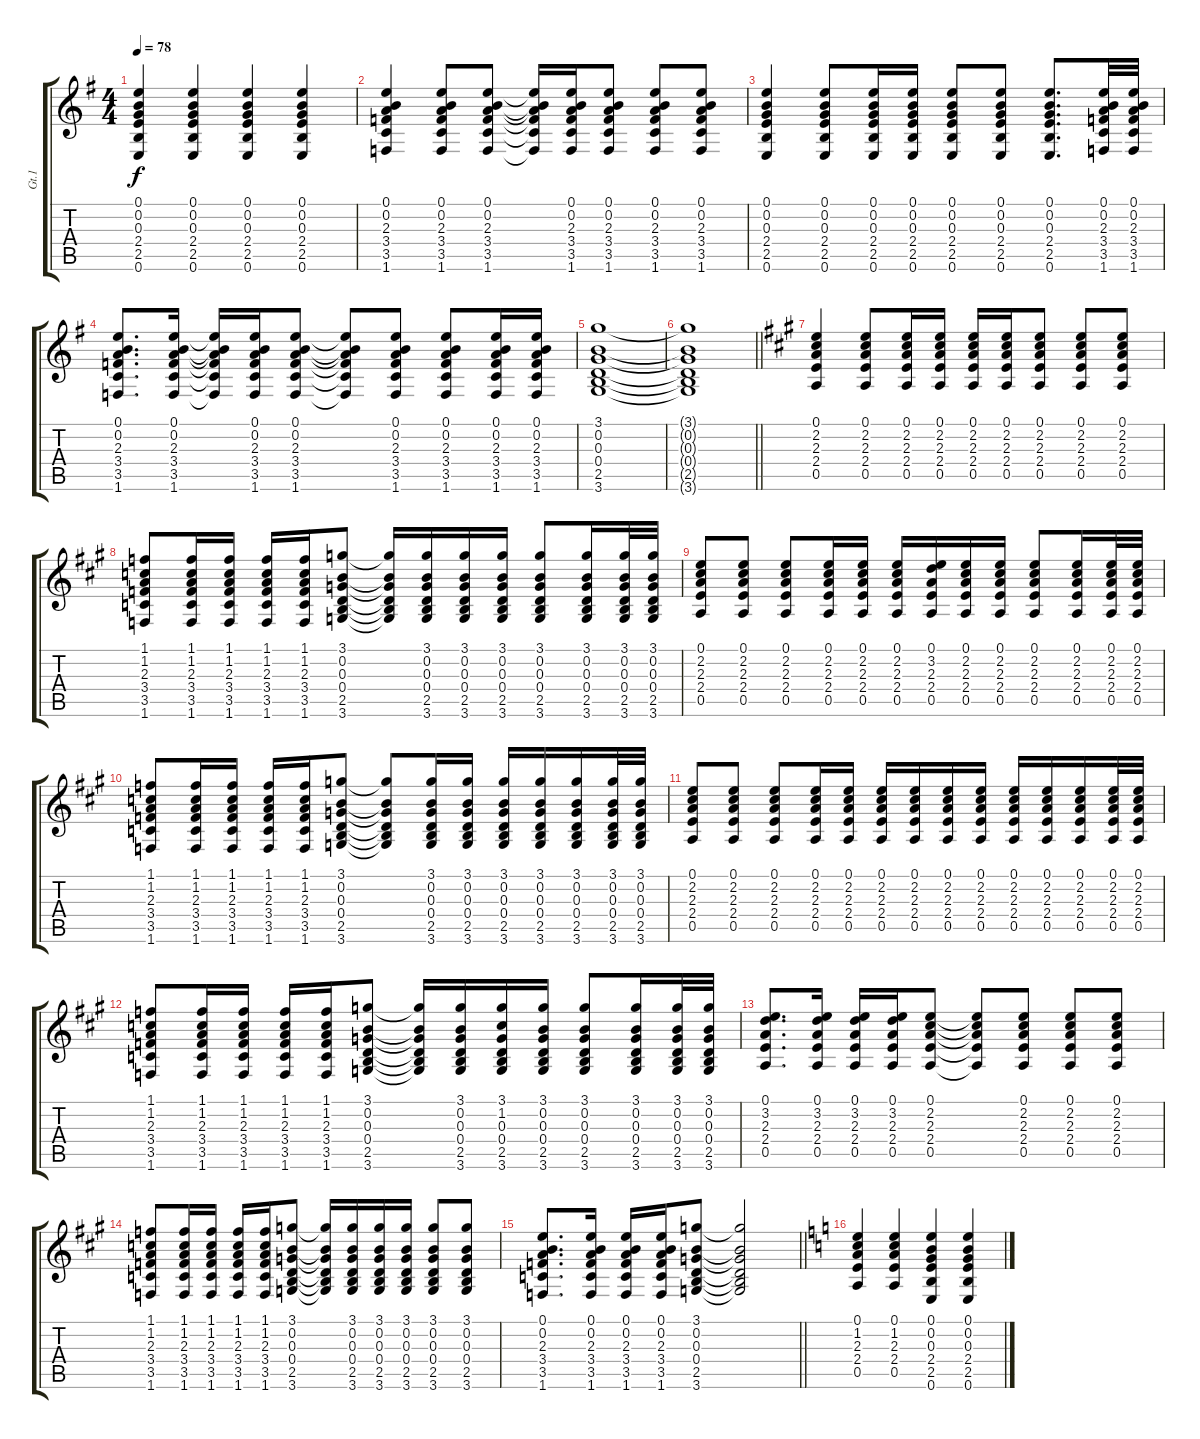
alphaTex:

\track ("Gt.1" "Gt.1") {instrument acousticguitarsteel}
\staff {score tabs}
\tuning (E4 B3 G3 D3 A2 E2) {hide}
\ts (4 4)
\tempo 78
\clef g2
\ks g
(0.1 0.2 0.3 2.4 2.5 0.6).4{dy f} (0.1 0.2 0.3 2.4 2.5 0.6).4 (0.1 0.2 0.3 2.4 2.5 0.6).4 (0.1 0.2 0.3 2.4 2.5 0.6).4 |
(0.1 0.2 2.3 3.4 3.5 1.6).4 (0.1 0.2 2.3 3.4 3.5 1.6).8 (0.1 0.2 2.3 3.4 3.5 1.6).8 (0.1{t} 0.2{t} 2.3{t} 3.4{t} 3.5{t} 1.6{t}).16 (0.1 0.2 2.3 3.4 3.5 1.6).16 (0.1 0.2 2.3 3.4 3.5 1.6).8 (0.1 0.2 2.3 3.4 3.5 1.6).8 (0.1 0.2 2.3 3.4 3.5 1.6).8 |
(0.1 0.2 0.3 2.4 2.5 0.6).4 (0.1 0.2 0.3 2.4 2.5 0.6).8 (0.1 0.2 0.3 2.4 2.5 0.6).16 (0.1 0.2 0.3 2.4 2.5 0.6).16 (0.1 0.2 0.3 2.4 2.5 0.6).8 (0.1 0.2 0.3 2.4 2.5 0.6).8 (0.1 0.2 0.3 2.4 2.5 0.6).8{d} (0.1 0.2 2.3 3.4 3.5 1.6).32 (0.1 0.2 2.3 3.4 3.5 1.6).32 |
(0.1 0.2 2.3 3.4 3.5 1.6).8{d} (0.1 0.2 2.3 3.4 3.5 1.6).16 (0.1{t} 0.2{t} 2.3{t} 3.4{t} 3.5{t} 1.6{t}).16 (0.1 0.2 2.3 3.4 3.5 1.6).16 (0.1 0.2 2.3 3.4 3.5 1.6).8 (0.1{t} 0.2{t} 2.3{t} 3.4{t} 3.5{t} 1.6{t}).8 (0.1 0.2 2.3 3.4 3.5 1.6).8 (0.1 0.2 2.3 3.4 3.5 1.6).8 (0.1 0.2 2.3 3.4 3.5 1.6).16 (0.1 0.2 2.3 3.4 3.5 1.6).16 |
(3.1 0.2 0.3 0.4 2.5 3.6).1 |
\barLineRight lightlight
(3.1{t} 0.2{t} 0.3{t} 0.4{t} 2.5{t} 3.6{t}).1 |
\ks a
(0.1 2.2 2.3 2.4 0.5).4 (0.1 2.2 2.3 2.4 0.5).8 (0.1 2.2 2.3 2.4 0.5).16 (0.1 2.2 2.3 2.4 0.5).16 (0.1 2.2 2.3 2.4 0.5).16 (0.1 2.2 2.3 2.4 0.5).16 (0.1 2.2 2.3 2.4 0.5).8 (0.1 2.2 2.3 2.4 0.5).8 (0.1 2.2 2.3 2.4 0.5).8 |
(1.1 1.2 2.3 3.4 3.5 1.6).8 (1.1 1.2 2.3 3.4 3.5 1.6).16 (1.1 1.2 2.3 3.4 3.5 1.6).16 (1.1 1.2 2.3 3.4 3.5 1.6).16 (1.1 1.2 2.3 3.4 3.5 1.6).16 (3.1 0.2 0.3 0.4 2.5 3.6).8 (3.1{t} 0.2{t} 0.3{t} 0.4{t} 2.5{t} 3.6{t}).16 (3.1 0.2 0.3 0.4 2.5 3.6).16 (3.1 0.2 0.3 0.4 2.5 3.6).16 (3.1 0.2 0.3 0.4 2.5 3.6).16 (3.1 0.2 0.3 0.4 2.5 3.6).8 (3.1 0.2 0.3 0.4 2.5 3.6).16 (3.1 0.2 0.3 0.4 2.5 3.6).32 (3.1 0.2 0.3 0.4 2.5 3.6).32 |
(0.1 2.2 2.3 2.4 0.5).8 (0.1 2.2 2.3 2.4 0.5).8 (0.1 2.2 2.3 2.4 0.5).8 (0.1 2.2 2.3 2.4 0.5).16 (0.1 2.2 2.3 2.4 0.5).16 (0.1 2.2 2.3 2.4 0.5).16 (0.1 3.2 2.3 2.4 0.5).16 (0.1 2.2 2.3 2.4 0.5).16 (0.1 2.2 2.3 2.4 0.5).16 (0.1 2.2 2.3 2.4 0.5).8 (0.1 2.2 2.3 2.4 0.5).16 (0.1 2.2 2.3 2.4 0.5).32 (0.1 2.2 2.3 2.4 0.5).32 |
(1.1 1.2 2.3 3.4 3.5 1.6).8 (1.1 1.2 2.3 3.4 3.5 1.6).16 (1.1 1.2 2.3 3.4 3.5 1.6).16 (1.1 1.2 2.3 3.4 3.5 1.6).16 (1.1 1.2 2.3 3.4 3.5 1.6).16 (3.1 0.2 0.3 0.4 2.5 3.6).8 (3.1{t} 0.2{t} 0.3{t} 0.4{t} 2.5{t} 3.6{t}).8 (3.1 0.2 0.3 0.4 2.5 3.6).16 (3.1 0.2 0.3 0.4 2.5 3.6).16 (3.1 0.2 0.3 0.4 2.5 3.6).16 (3.1 0.2 0.3 0.4 2.5 3.6).16 (3.1 0.2 0.3 0.4 2.5 3.6).16 (3.1 0.2 0.3 0.4 2.5 3.6).32 (3.1 0.2 0.3 0.4 2.5 3.6).32 |
(0.1 2.2 2.3 2.4 0.5).8 (0.1 2.2 2.3 2.4 0.5).8 (0.1 2.2 2.3 2.4 0.5).8 (0.1 2.2 2.3 2.4 0.5).16 (0.1 2.2 2.3 2.4 0.5).16 (0.1 2.2 2.3 2.4 0.5).16 (0.1 2.2 2.3 2.4 0.5).16 (0.1 2.2 2.3 2.4 0.5).16 (0.1 2.2 2.3 2.4 0.5).16 (0.1 2.2 2.3 2.4 0.5).16 (0.1 2.2 2.3 2.4 0.5).16 (0.1 2.2 2.3 2.4 0.5).16 (0.1 2.2 2.3 2.4 0.5).32 (0.1 2.2 2.3 2.4 0.5).32 |
(1.1 1.2 2.3 3.4 3.5 1.6).8 (1.1 1.2 2.3 3.4 3.5 1.6).16 (1.1 1.2 2.3 3.4 3.5 1.6).16 (1.1 1.2 2.3 3.4 3.5 1.6).16 (1.1 1.2 2.3 3.4 3.5 1.6).16 (3.1 0.2 0.3 0.4 2.5 3.6).8 (3.1{t} 0.2{t} 0.3{t} 0.4{t} 2.5{t} 3.6{t}).16 (3.1 0.2 0.3 0.4 2.5 3.6).16 (3.1 1.2 0.3 0.4 2.5 3.6).16 (3.1 0.2 0.3 0.4 2.5 3.6).16 (3.1 0.2 0.3 0.4 2.5 3.6).8 (3.1 0.2 0.3 0.4 2.5 3.6).16 (3.1 0.2 0.3 0.4 2.5 3.6).32 (3.1 0.2 0.3 0.4 2.5 3.6).32 |
(0.1 3.2 2.3 2.4 0.5).8{d} (0.1 3.2 2.3 2.4 0.5).16 (0.1 3.2 2.3 2.4 0.5).16 (0.1 3.2 2.3 2.4 0.5).16 (0.1 2.2 2.3 2.4 0.5).8 (0.1{t} 2.2{t} 2.3{t} 2.4{t} 0.5{t}).8 (0.1 2.2 2.3 2.4 0.5).8 (0.1 2.2 2.3 2.4 0.5).8 (0.1 2.2 2.3 2.4 0.5).8 |
(1.1 1.2 2.3 3.4 3.5 1.6).8 (1.1 1.2 2.3 3.4 3.5 1.6).16 (1.1 1.2 2.3 3.4 3.5 1.6).16 (1.1 1.2 2.3 3.4 3.5 1.6).16 (1.1 1.2 2.3 3.4 3.5 1.6).16 (3.1 0.2 0.3 0.4 2.5 3.6).8 (3.1{t} 0.2{t} 0.3{t} 0.4{t} 2.5{t} 3.6{t}).16 (3.1 0.2 0.3 0.4 2.5 3.6).16 (3.1 0.2 0.3 0.4 2.5 3.6).16 (3.1 0.2 0.3 0.4 2.5 3.6).16 (3.1 0.2 0.3 0.4 2.5 3.6).8 (3.1 0.2 0.3 0.4 2.5 3.6).8 |
\barLineRight lightlight
(0.1 0.2 2.3 3.4 3.5 1.6).8{d} (0.1 0.2 2.3 3.4 3.5 1.6).16 (0.1 0.2 2.3 3.4 3.5 1.6).16 (0.1 0.2 2.3 3.4 3.5 1.6).16 (3.1 0.2 0.3 0.4 2.5 3.6).8 (3.1{t} 0.2{t} 0.3{t} 0.4{t} 2.5{t} 3.6{t}).2 |
\ks c
(0.1 1.2 2.3 2.4 0.5).4 (0.1 1.2 2.3 2.4 0.5).4 (0.1 0.2 0.3 2.4 2.5 0.6).4 (0.1 0.2 0.3 2.4 2.5 0.6).4
